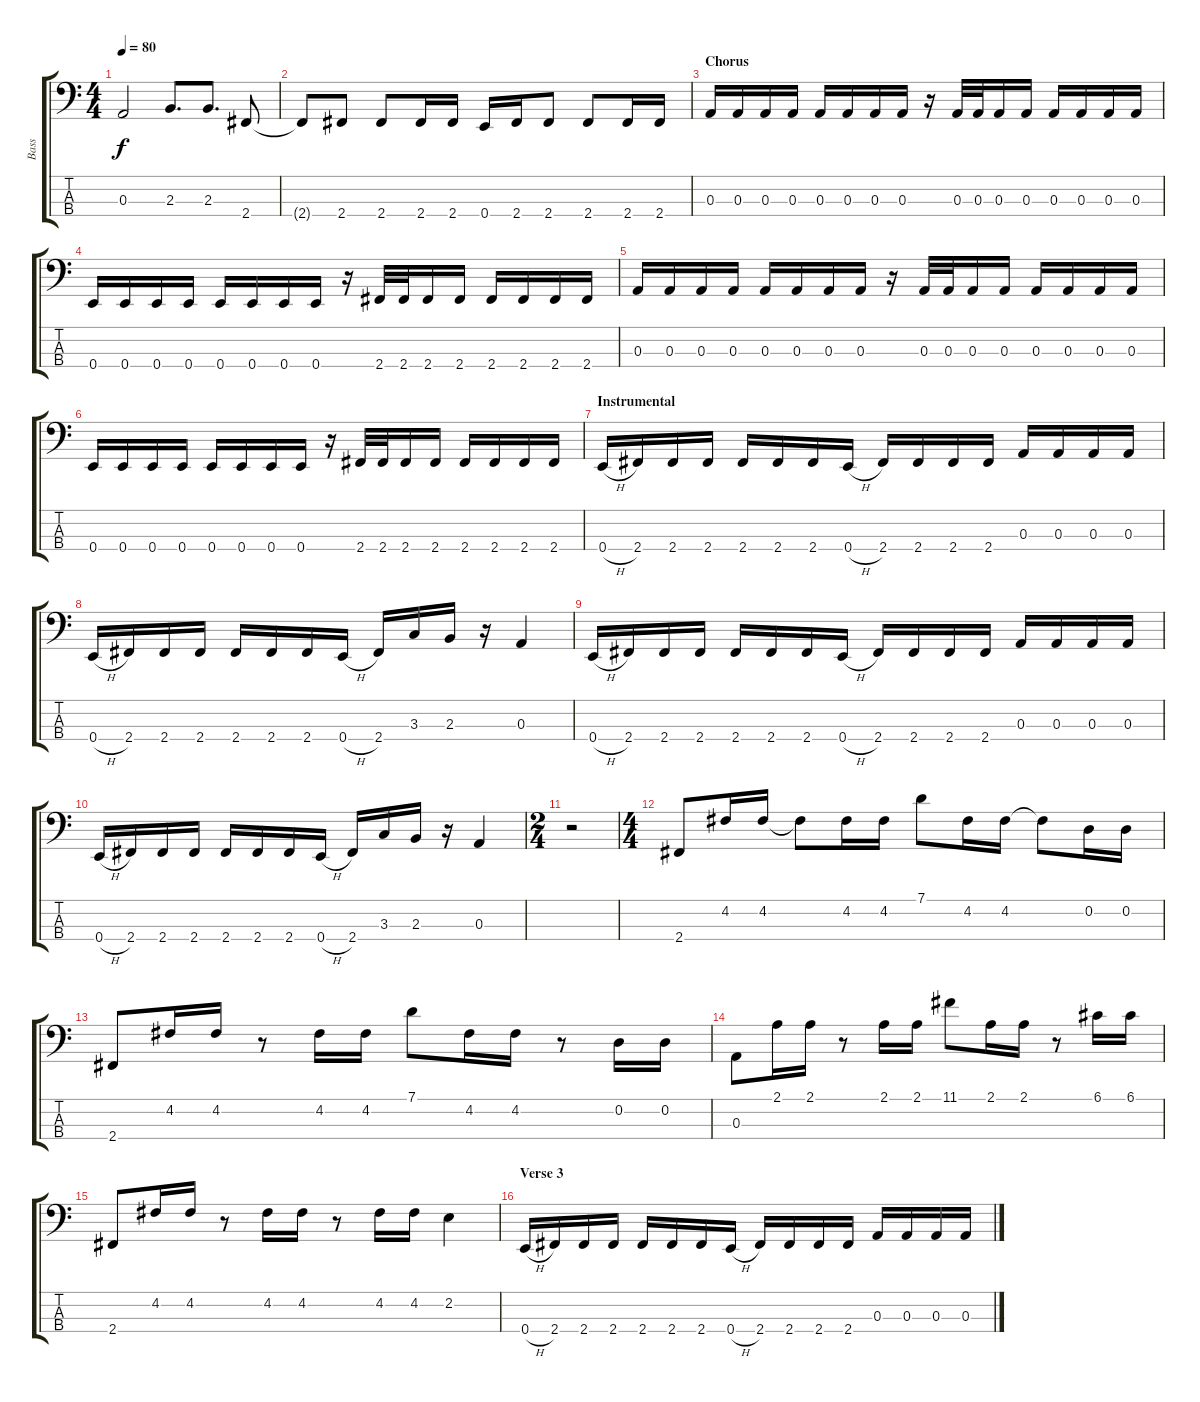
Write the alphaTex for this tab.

\track ("Bass" "Bass") {instrument electricbasspick}
\staff {score tabs}
\tuning (G2 D2 A1 E1) {hide}
\ts (4 4)
\tempo 80
\clef f4
\ks c
0.3.2{dy f} 2.3.8{d} 2.3.8{d} 2.4.8 |
2.4{t}.8 2.4.8 2.4.8 2.4.16 2.4.16 0.4.16 2.4.16 2.4.8 2.4.8 2.4.16 2.4.16 |
\section ("" "Chorus")
0.3.16 0.3.16 0.3.16 0.3.16 0.3.16 0.3.16 0.3.16 0.3.16 r.16 0.3.32 0.3.32 0.3.16 0.3.16 0.3.16 0.3.16 0.3.16 0.3.16 |
0.4.16 0.4.16 0.4.16 0.4.16 0.4.16 0.4.16 0.4.16 0.4.16 r.16 2.4.32 2.4.32 2.4.16 2.4.16 2.4.16 2.4.16 2.4.16 2.4.16 |
0.3.16 0.3.16 0.3.16 0.3.16 0.3.16 0.3.16 0.3.16 0.3.16 r.16 0.3.32 0.3.32 0.3.16 0.3.16 0.3.16 0.3.16 0.3.16 0.3.16 |
0.4.16 0.4.16 0.4.16 0.4.16 0.4.16 0.4.16 0.4.16 0.4.16 r.16 2.4.32 2.4.32 2.4.16 2.4.16 2.4.16 2.4.16 2.4.16 2.4.16 |
\section ("" "Instrumental")
0.4{h}.16 2.4.16 2.4.16 2.4.16 2.4.16 2.4.16 2.4.16 0.4{h}.16 2.4.16 2.4.16 2.4.16 2.4.16 0.3.16 0.3.16 0.3.16 0.3.16 |
0.4{h}.16 2.4.16 2.4.16 2.4.16 2.4.16 2.4.16 2.4.16 0.4{h}.16 2.4.16 3.3.16 2.3.16 r.16 0.3.4 |
0.4{h}.16 2.4.16 2.4.16 2.4.16 2.4.16 2.4.16 2.4.16 0.4{h}.16 2.4.16 2.4.16 2.4.16 2.4.16 0.3.16 0.3.16 0.3.16 0.3.16 |
0.4{h}.16 2.4.16 2.4.16 2.4.16 2.4.16 2.4.16 2.4.16 0.4{h}.16 2.4.16 3.3.16 2.3.16 r.16 0.3.4 |
\ts (2 4)
r.2 |
\ts (4 4)
2.4.8 4.2.16 4.2.16 4.2{t}.8 4.2.16 4.2.16 7.1.8 4.2.16 4.2.16 4.2{t}.8 0.2.16 0.2.16 |
2.4.8 4.2.16 4.2.16 r.8 4.2.16 4.2.16 7.1.8 4.2.16 4.2.16 r.8 0.2.16 0.2.16 |
0.3.8 2.1.16 2.1.16 r.8 2.1.16 2.1.16 11.1.8 2.1.16 2.1.16 r.8 6.1.16 6.1.16 |
2.4.8 4.2.16 4.2.16 r.8 4.2.16 4.2.16 r.8 4.2.16 4.2.16 2.2.4 |
\section ("" "Verse 3")
0.4{h}.16 2.4.16 2.4.16 2.4.16 2.4.16 2.4.16 2.4.16 0.4{h}.16 2.4.16 2.4.16 2.4.16 2.4.16 0.3.16 0.3.16 0.3.16 0.3.16
